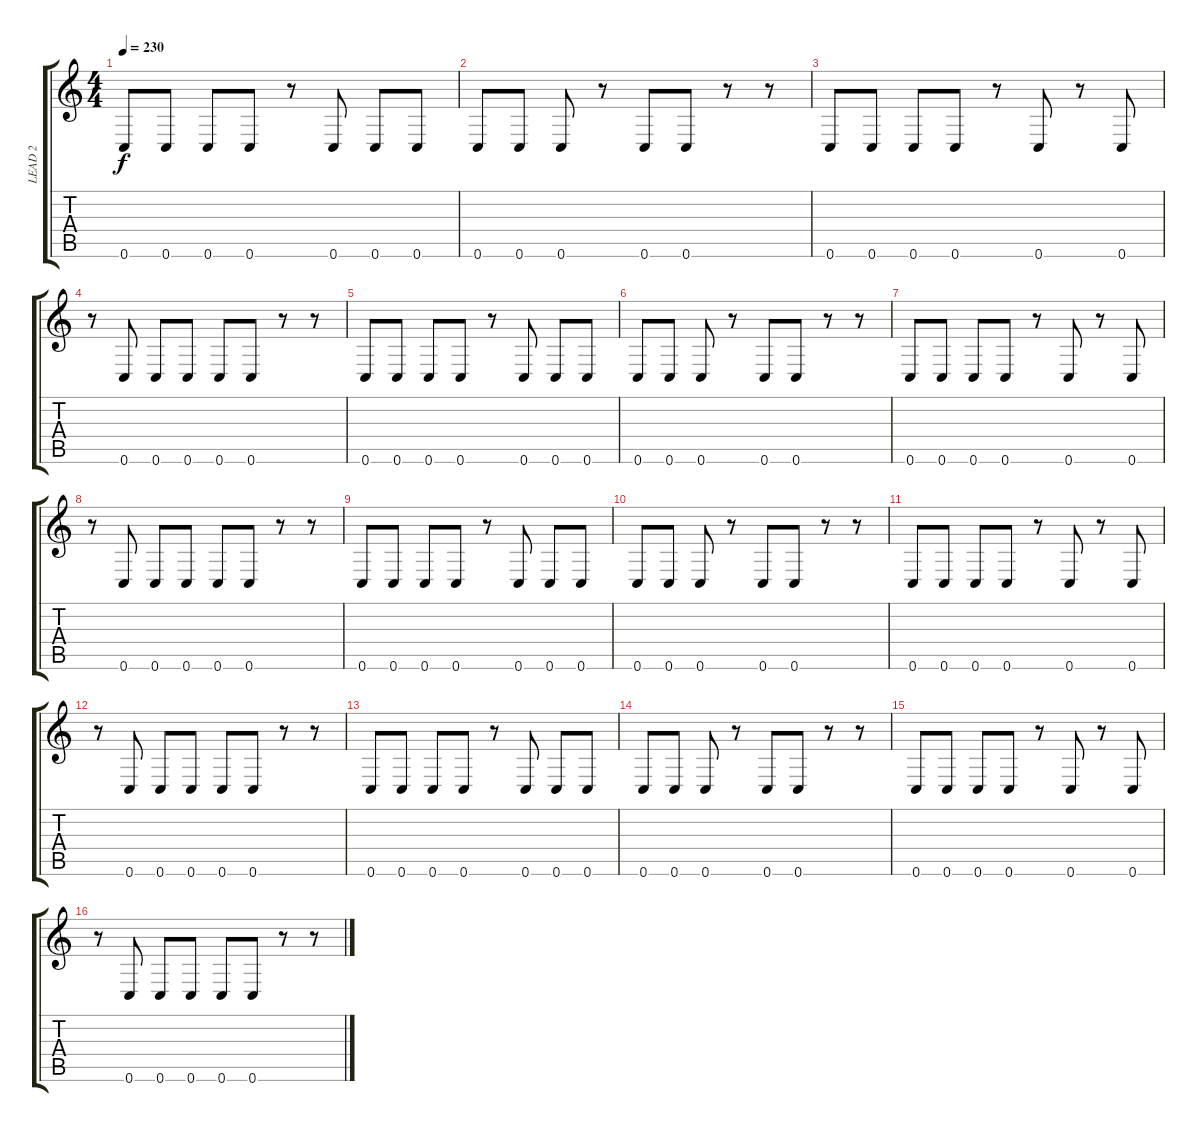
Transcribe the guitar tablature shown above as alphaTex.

\track ("LEAD 2" "LEAD 2") {instrument distortionguitar}
\staff {score tabs}
\tuning (D4 A3 F3 C3 G2 C2) {hide}
\ts (4 4)
\tempo 230
\clef g2
\ks c
0.6.8{dy f} 0.6.8 0.6.8 0.6.8 r.8 0.6.8 0.6.8 0.6.8 |
0.6.8 0.6.8 0.6.8 r.8 0.6.8 0.6.8 r.8 r.8 |
0.6.8 0.6.8 0.6.8 0.6.8 r.8 0.6.8 r.8 0.6.8 |
r.8 0.6.8 0.6.8 0.6.8 0.6.8 0.6.8 r.8 r.8 |
0.6.8 0.6.8 0.6.8 0.6.8 r.8 0.6.8 0.6.8 0.6.8 |
0.6.8 0.6.8 0.6.8 r.8 0.6.8 0.6.8 r.8 r.8 |
0.6.8 0.6.8 0.6.8 0.6.8 r.8 0.6.8 r.8 0.6.8 |
r.8 0.6.8 0.6.8 0.6.8 0.6.8 0.6.8 r.8 r.8 |
0.6.8 0.6.8 0.6.8 0.6.8 r.8 0.6.8 0.6.8 0.6.8 |
0.6.8 0.6.8 0.6.8 r.8 0.6.8 0.6.8 r.8 r.8 |
0.6.8 0.6.8 0.6.8 0.6.8 r.8 0.6.8 r.8 0.6.8 |
r.8 0.6.8 0.6.8 0.6.8 0.6.8 0.6.8 r.8 r.8 |
0.6.8 0.6.8 0.6.8 0.6.8 r.8 0.6.8 0.6.8 0.6.8 |
0.6.8 0.6.8 0.6.8 r.8 0.6.8 0.6.8 r.8 r.8 |
0.6.8 0.6.8 0.6.8 0.6.8 r.8 0.6.8 r.8 0.6.8 |
r.8 0.6.8 0.6.8 0.6.8 0.6.8 0.6.8 r.8 r.8
